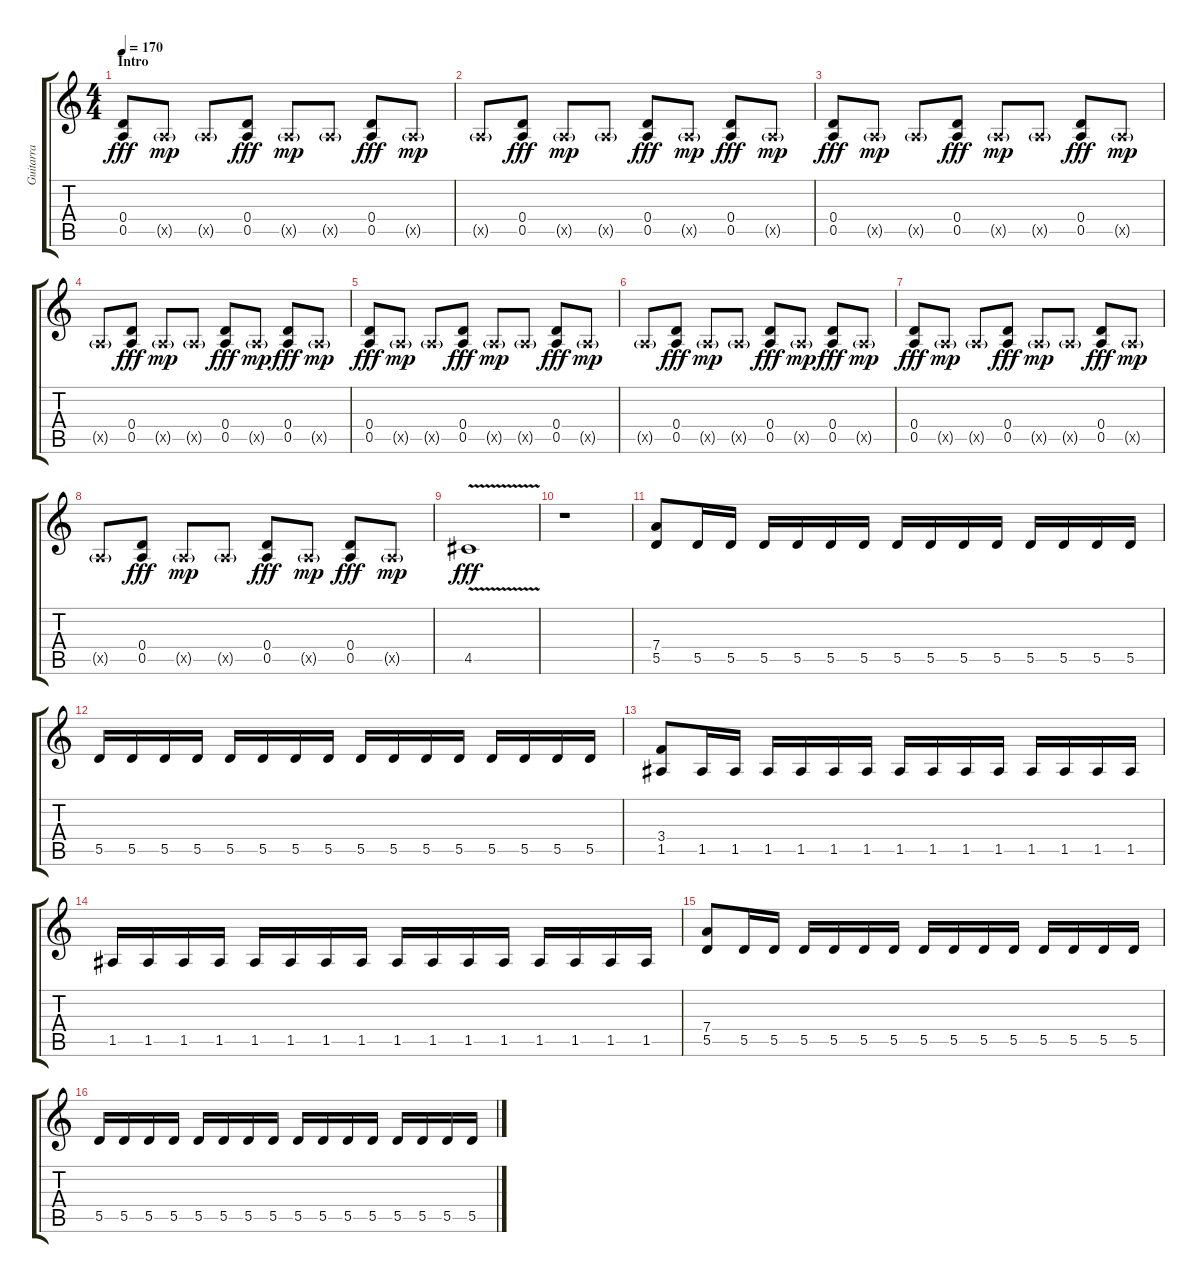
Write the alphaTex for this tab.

\track ("Guitarra" "Guitarra") {instrument distortionguitar}
\staff {score tabs}
\tuning (E4 B3 G3 D3 A2 E2) {hide}
\ts (4 4)
\section ("" "Intro")
\tempo 170
\clef g2
\ks c
(0.4 0.5).8{dy fff instrument distortionguitar} 0.5{g x}.8{dy mp} 0.5{g x}.8 (0.4 0.5).8{dy fff} 0.5{g x}.8{dy mp} 0.5{g x}.8 (0.4 0.5).8{dy fff} 0.5{g x}.8{dy mp} |
0.5{g x}.8 (0.4 0.5).8{dy fff} 0.5{g x}.8{dy mp} 0.5{g x}.8 (0.4 0.5).8{dy fff} 0.5{g x}.8{dy mp} (0.4 0.5).8{dy fff} 0.5{g x}.8{dy mp} |
(0.4 0.5).8{dy fff} 0.5{g x}.8{dy mp} 0.5{g x}.8 (0.4 0.5).8{dy fff} 0.5{g x}.8{dy mp} 0.5{g x}.8 (0.4 0.5).8{dy fff} 0.5{g x}.8{dy mp} |
0.5{g x}.8 (0.4 0.5).8{dy fff} 0.5{g x}.8{dy mp} 0.5{g x}.8 (0.4 0.5).8{dy fff} 0.5{g x}.8{dy mp} (0.4 0.5).8{dy fff} 0.5{g x}.8{dy mp} |
(0.4 0.5).8{dy fff} 0.5{g x}.8{dy mp} 0.5{g x}.8 (0.4 0.5).8{dy fff} 0.5{g x}.8{dy mp} 0.5{g x}.8 (0.4 0.5).8{dy fff} 0.5{g x}.8{dy mp} |
0.5{g x}.8 (0.4 0.5).8{dy fff} 0.5{g x}.8{dy mp} 0.5{g x}.8 (0.4 0.5).8{dy fff} 0.5{g x}.8{dy mp} (0.4 0.5).8{dy fff} 0.5{g x}.8{dy mp} |
(0.4 0.5).8{dy fff} 0.5{g x}.8{dy mp} 0.5{g x}.8 (0.4 0.5).8{dy fff} 0.5{g x}.8{dy mp} 0.5{g x}.8 (0.4 0.5).8{dy fff} 0.5{g x}.8{dy mp} |
0.5{g x}.8 (0.4 0.5).8{dy fff} 0.5{g x}.8{dy mp} 0.5{g x}.8 (0.4 0.5).8{dy fff} 0.5{g x}.8{dy mp} (0.4 0.5).8{dy fff} 0.5{g x}.8{dy mp} |
4.5{v}.1{dy fff} |
r.1 |
(7.4 5.5).8 5.5.16 5.5.16 5.5.16 5.5.16 5.5.16 5.5.16 5.5.16 5.5.16 5.5.16 5.5.16 5.5.16 5.5.16 5.5.16 5.5.16 |
5.5.16 5.5.16 5.5.16 5.5.16 5.5.16 5.5.16 5.5.16 5.5.16 5.5.16 5.5.16 5.5.16 5.5.16 5.5.16 5.5.16 5.5.16 5.5.16 |
(3.4 1.5).8 1.5.16 1.5.16 1.5.16 1.5.16 1.5.16 1.5.16 1.5.16 1.5.16 1.5.16 1.5.16 1.5.16 1.5.16 1.5.16 1.5.16 |
1.5.16 1.5.16 1.5.16 1.5.16 1.5.16 1.5.16 1.5.16 1.5.16 1.5.16 1.5.16 1.5.16 1.5.16 1.5.16 1.5.16 1.5.16 1.5.16 |
(7.4 5.5).8 5.5.16 5.5.16 5.5.16 5.5.16 5.5.16 5.5.16 5.5.16 5.5.16 5.5.16 5.5.16 5.5.16 5.5.16 5.5.16 5.5.16 |
5.5.16 5.5.16 5.5.16 5.5.16 5.5.16 5.5.16 5.5.16 5.5.16 5.5.16 5.5.16 5.5.16 5.5.16 5.5.16 5.5.16 5.5.16 5.5.16
